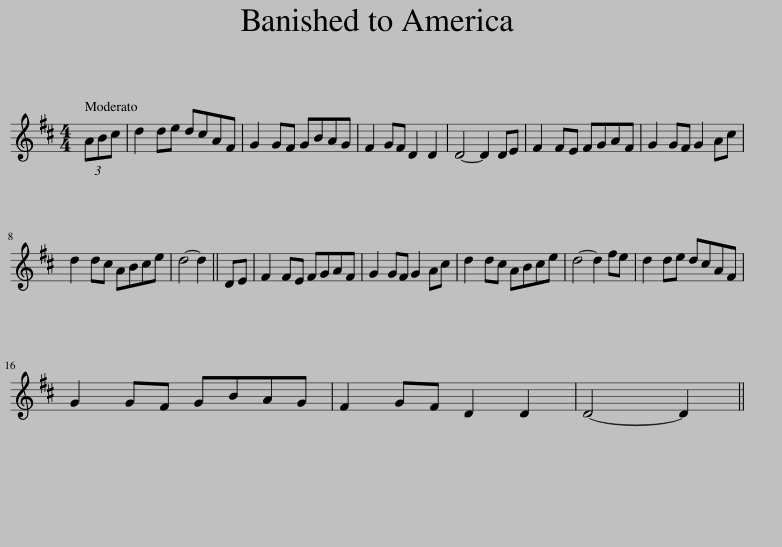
X:1
L:1/8
M:4/4
I:linebreak $
K:D
V:1 treble
V:1
 (3ABc | d2 de dcAF | G2 GF GBAG | F2 GF D2 D2 | D4- D2 DE | %5
 F2 FE FGAF | G2 GF G2 Ac |$ d2 dc ABce | d4- d2 || DE | %10
 F2 FE FGAF | G2 GF G2 Ac | d2 dc ABce | d4- d2 fe | d2 de dcAF |$ %15
 G2 GF GBAG | F2 GF D2 D2 | D4- D2 || %18
